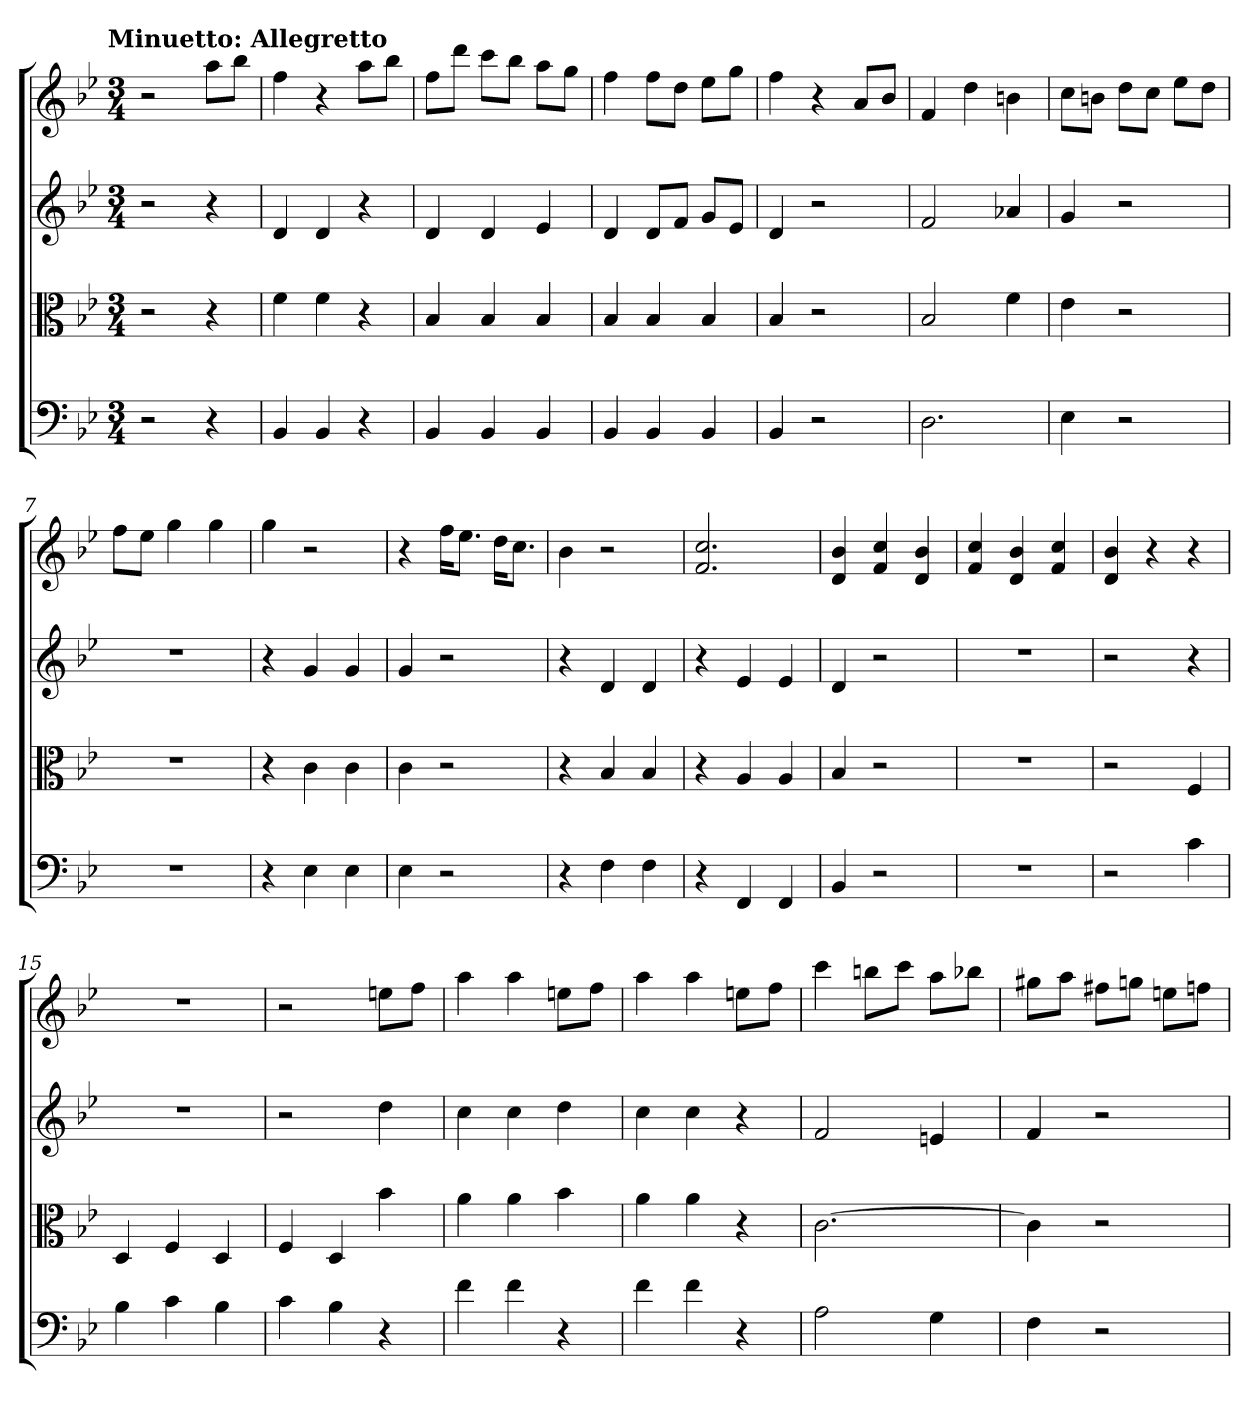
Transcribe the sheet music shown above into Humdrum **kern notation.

**kern	**kern	**kern	**kern
*part4	*part3	*part2	*part1
*staff4	*staff3	*staff2	*staff1
*clefF4	*clefC3	*	*
*k[b-e-]	*k[b-e-]	*k[b-e-]	*k[b-e-]
*B-:	*B-:	*B-:	*B-:
!!LO:TX:omd:t=Minuetto&colon; Allegretto
*M3/4	*M3/4	*M3/4	*M3/4
*MM108	*MM108	*MM108	*MM108
=	=	=	=
2r	2r	2r	2r
4r	4r	4r	8aaL
.	.	.	8bb-J
=1	=1	=1	=1
4BB-	4f	4d	4ff
4BB-	4f	4d	4r
4r	4r	4r	8aaL
.	.	.	8bb-J
=2	=2	=2	=2
4BB-	4B-	4d	8ffL
.	.	.	8dddJ
4BB-	4B-	4d	8cccL
.	.	.	8bb-J
4BB-	4B-	4e-	8aaL
.	.	.	8ggJ
=3	=3	=3	=3
4BB-	4B-	4d	4ff
4BB-	4B-	8dL	8ffL
.	.	8fJ	8ddJ
4BB-	4B-	8gL	8ee-L
.	.	8e-J	8ggJ
=4	=4	=4	=4
4BB-	4B-	4d	4ff
2r	2r	2r	4r
.	.	.	8aL
.	.	.	8b-J
=5	=5	=5	=5
2.D	2B-	2f	4f
.	.	.	4dd
.	4f	4a-X	4bn
=6	=6	=6	=6
4E-	4e-	4g	8ccL
.	.	.	8bnJ
2r	2r	2r	8ddL
.	.	.	8ccJ
.	.	.	8ee-L
.	.	.	8ddJ
=7	=7	=7	=7
2.r	2.r	2.r	8ffL
.	.	.	8ee-J
.	.	.	4gg
.	.	.	4gg
=8	=8	=8	=8
4r	4r	4r	4gg
4E-	4c	4g	2r
4E-	4c	4g	.
=9	=9	=9	=9
4E-	4c	4g	4r
2r	2r	2r	16ffKL
.	.	.	8.ee-J
.	.	.	16ddKL
.	.	.	8.ccJ
=10	=10	=10	=10
4r	4r	4r	4b-
4F	4B-	4d	2r
4F	4B-	4d	.
=11	=11	=11	=11
4r	4r	4r	2.f 2.cc
4FF	4A	4e-	.
4FF	4A	4e-	.
=12	=12	=12	=12
4BB-	4B-	4d	4d 4b-
2r	2r	2r	4f 4cc
.	.	.	4d 4b-
=13	=13	=13	=13
2.r	2.r	2.r	4f 4cc
.	.	.	4d 4b-
.	.	.	4f 4cc
=14	=14	=14	=14
2r	2r	2r	4d 4b-
.	.	.	4r
4c	4F	4r	4r
=15	=15	=15	=15
4B-	4D	2.r	2.r
4c	4F	.	.
4B-	4D	.	.
=16	=16	=16	=16
4c	4F	2r	2r
4B-	4D	.	.
4r	4b-	4dd	8eenL
.	.	.	8ffJ
=17	=17	=17	=17
4f	4a	4cc	4aa
4f	4a	4cc	4aa
4r	4b-	4dd	8eenL
.	.	.	8ffJ
=18	=18	=18	=18
4f	4a	4cc	4aa
4f	4a	4cc	4aa
4r	4r	4r	8eenL
.	.	.	8ffJ
=19	=19	=19	=19
2A	[2.c	2f	4ccc
.	.	.	8bbnL
.	.	.	8cccJ
4G	.	4en	8aaL
.	.	.	8bb-XJ
=20	=20	=20	=20
4F	4c]	4f	8gg#XL
.	.	.	8aaJ
2r	2r	2r	8ff#XL
.	.	.	8ggnJ
.	.	.	8eenL
.	.	.	8ffnJ
=	=	=	=
*-	*-	*-	*-
